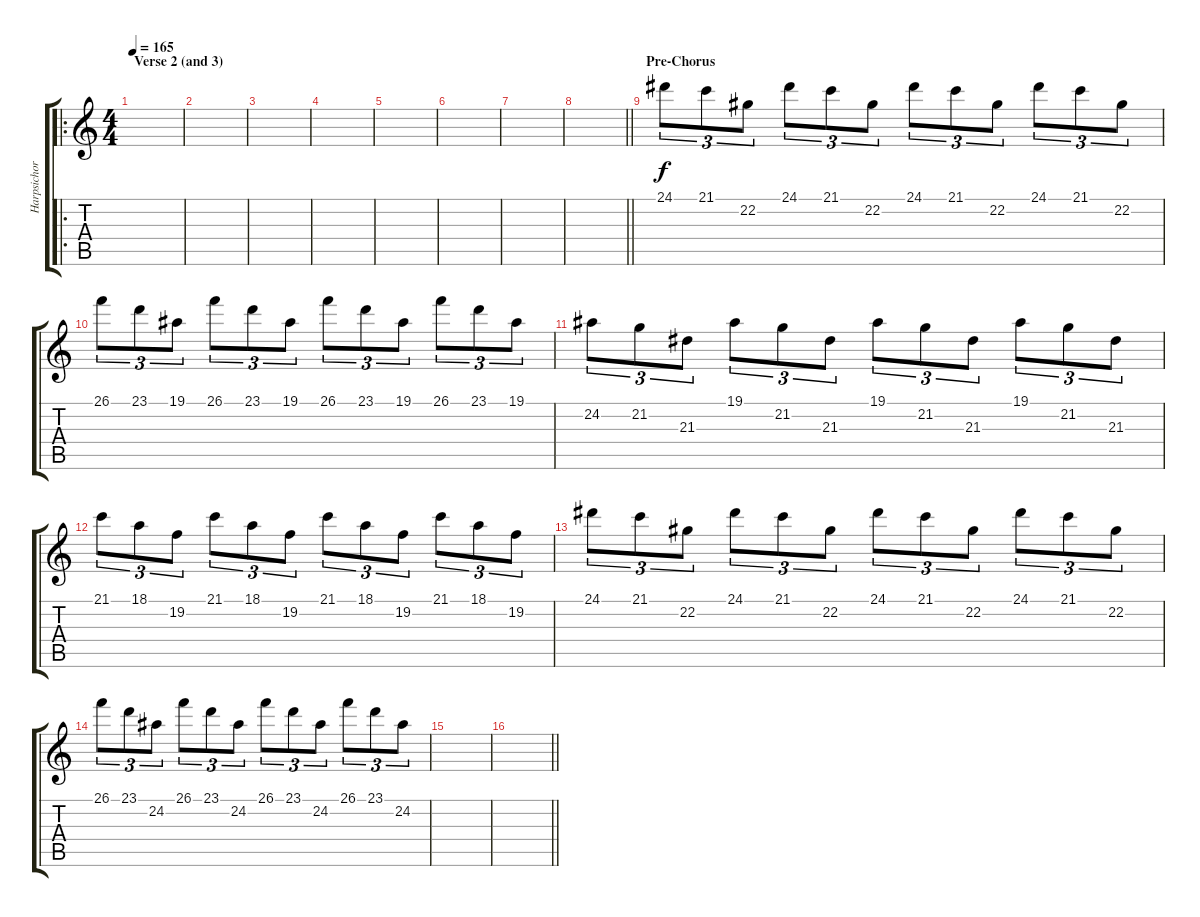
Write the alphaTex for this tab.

\track ("Harpsichord" "Harpsichor") {instrument harpsichord}
\staff {score tabs}
\tuning (Eb4 Bb3 Gb3 Db3 Ab2 Eb2) {hide}
\ro
\ts (4 4)
\section ("" "Verse 2 (and 3)")
\tempo 165
\clef g2
\ks c
|
|
|
|
|
|
|
\barLineRight lightlight
|
\section ("" "Pre-Chorus")
24.1.8{tu (3 2)} 21.1.8{tu (3 2)} 22.2.8{tu (3 2)} 24.1.8{tu (3 2)} 21.1.8{tu (3 2)} 22.2.8{tu (3 2)} 24.1.8{tu (3 2)} 21.1.8{tu (3 2)} 22.2.8{tu (3 2)} 24.1.8{tu (3 2)} 21.1.8{tu (3 2)} 22.2.8{tu (3 2)} |
26.1.8{tu (3 2)} 23.1.8{tu (3 2)} 19.1.8{tu (3 2)} 26.1.8{tu (3 2)} 23.1.8{tu (3 2)} 19.1.8{tu (3 2)} 26.1.8{tu (3 2)} 23.1.8{tu (3 2)} 19.1.8{tu (3 2)} 26.1.8{tu (3 2)} 23.1.8{tu (3 2)} 19.1.8{tu (3 2)} |
24.2.8{tu (3 2)} 21.2.8{tu (3 2)} 21.3.8{tu (3 2)} 19.1.8{tu (3 2)} 21.2.8{tu (3 2)} 21.3.8{tu (3 2)} 19.1.8{tu (3 2)} 21.2.8{tu (3 2)} 21.3.8{tu (3 2)} 19.1.8{tu (3 2)} 21.2.8{tu (3 2)} 21.3.8{tu (3 2)} |
21.1.8{tu (3 2)} 18.1.8{tu (3 2)} 19.2.8{tu (3 2)} 21.1.8{tu (3 2)} 18.1.8{tu (3 2)} 19.2.8{tu (3 2)} 21.1.8{tu (3 2)} 18.1.8{tu (3 2)} 19.2.8{tu (3 2)} 21.1.8{tu (3 2)} 18.1.8{tu (3 2)} 19.2.8{tu (3 2)} |
24.1.8{tu (3 2)} 21.1.8{tu (3 2)} 22.2.8{tu (3 2)} 24.1.8{tu (3 2)} 21.1.8{tu (3 2)} 22.2.8{tu (3 2)} 24.1.8{tu (3 2)} 21.1.8{tu (3 2)} 22.2.8{tu (3 2)} 24.1.8{tu (3 2)} 21.1.8{tu (3 2)} 22.2.8{tu (3 2)} |
26.1.8{tu (3 2)} 23.1.8{tu (3 2)} 24.2.8{tu (3 2)} 26.1.8{tu (3 2)} 23.1.8{tu (3 2)} 24.2.8{tu (3 2)} 26.1.8{tu (3 2)} 23.1.8{tu (3 2)} 24.2.8{tu (3 2)} 26.1.8{tu (3 2)} 23.1.8{tu (3 2)} 24.2.8{tu (3 2)} |
|
\barLineRight lightlight
